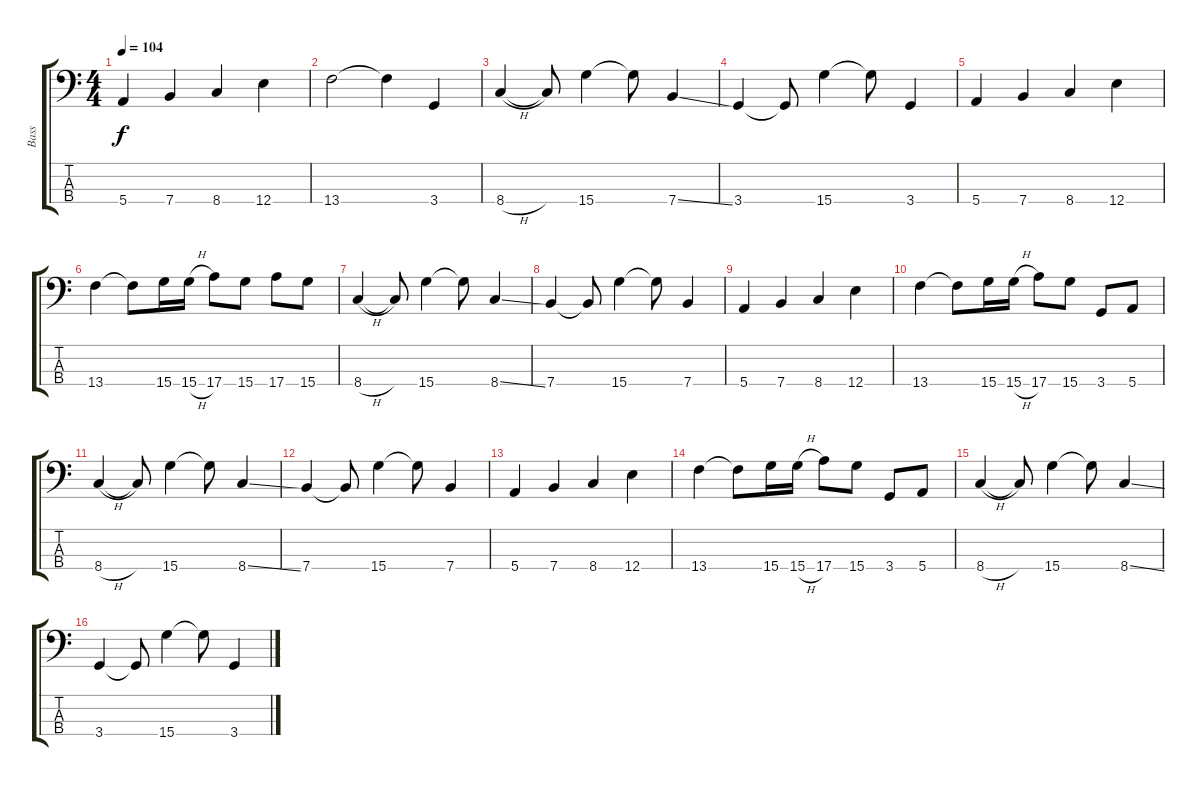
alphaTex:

\track ("Bass" "Bass") {instrument electricbassfinger}
\staff {score tabs}
\tuning (G2 D2 A1 E1) {hide}
\ts (4 4)
\tempo 104
\clef f4
\ks c
5.4.4{dy f} 7.4.4 8.4.4 12.4.4 |
13.4.2 13.4{t}.4 3.4.4 |
8.4{h}.4 8.4{t}.8 15.4.4 15.4{t}.8 7.4{ss}.4 |
3.4.4 3.4{t}.8 15.4.4 15.4{t}.8 3.4.4 |
5.4.4 7.4.4 8.4.4 12.4.4 |
13.4.4 13.4{t}.8 15.4.16 15.4{h}.16 17.4.8 15.4.8 17.4.8 15.4.8 |
8.4{h}.4 8.4{t}.8 15.4.4 15.4{t}.8 8.4{ss}.4 |
7.4.4 7.4{t}.8 15.4.4 15.4{t}.8 7.4.4 |
5.4.4 7.4.4 8.4.4 12.4.4 |
13.4.4 13.4{t}.8 15.4.16 15.4{h}.16 17.4.8 15.4.8 3.4.8 5.4.8 |
8.4{h}.4 8.4{t}.8 15.4.4 15.4{t}.8 8.4{ss}.4 |
7.4.4 7.4{t}.8 15.4.4 15.4{t}.8 7.4.4 |
5.4.4 7.4.4 8.4.4 12.4.4 |
13.4.4 13.4{t}.8 15.4.16 15.4{h}.16 17.4.8 15.4.8 3.4.8 5.4.8 |
8.4{h}.4 8.4{t}.8 15.4.4 15.4{t}.8 8.4{ss}.4 |
3.4.4 3.4{t}.8 15.4.4 15.4{t}.8 3.4.4
